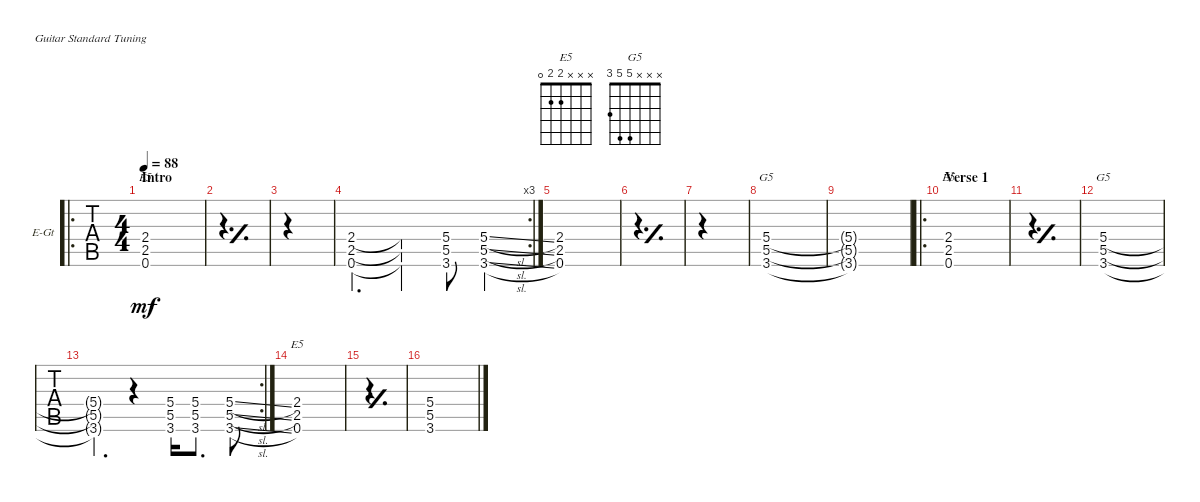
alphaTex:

\defaultSystemsLayout 4
\bracketExtendMode groupsimilarinstruments
\firstSystemTrackNameOrientation horizontal
\otherSystemsTrackNameOrientation horizontal
\track ("Guitar 2" "E-Gt") {instrument distortionguitar}
\staff {tabs}
\tuning (E4 B3 G3 D3 A2 E2)
\chord ("E5" x x x 2 2 0)
\chord ("G5" x x x 5 5 3)
\ro
\ts (4 4)
\section ("" "Intro")
\tempo 88
\clef g2
\scale
0.485477
\ks c
(0.6 2.5 2.4).1{ch "E5" dy mf instrument distortionguitar} |
\simile simple
\scale
0.257261 |
\scale
0.257261 |
\rc 3
\simile none
(0.6 2.5 2.4).4{d} (0.6{t} 2.5{t} 2.4{t}).4 (3.6 5.5 5.4).8 (3.6{sl} 5.5{sl} 5.4{sl}).4 |
(0.6 2.5 2.4).1 |
\simile simple
|
|
\simile none
(3.6 5.5 5.4).1{ch "G5"} |
(3.6{t} 5.5{t} 5.4{t}).1 |
\ro
\section ("" "Verse 1")
(0.6 2.5 2.4).1{ch "E5"} |
\simile simple
|
\simile none
(3.6 5.5 5.4).1{ch "G5"} |
\rc 2
(3.6{t} 5.5{t} 5.4{t}).4{d} r.4 (3.6 5.5 5.4).16 (3.6 5.5 5.4).8{d} (3.6{sl} 5.5{sl} 5.4{sl}).8 |
(0.6 2.5 2.4).1{ch "E5"} |
\simile simple
|
\simile none
(3.6 5.5 5.4).1
